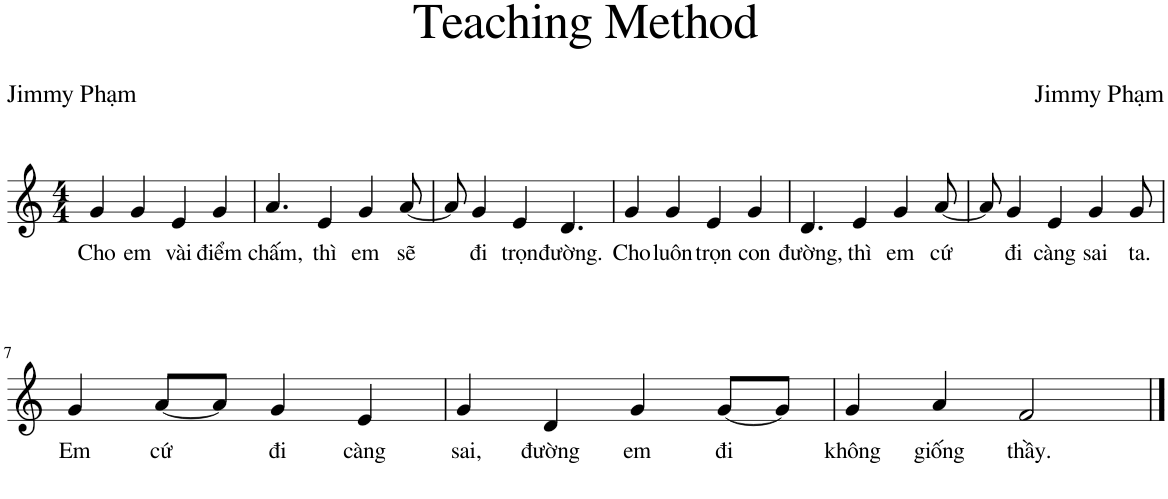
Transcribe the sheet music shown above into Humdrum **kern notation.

**kern	**text
*part1	*part1
*staff1	*staff1
*I"Piano	*
*I'Pno.	*
*clefG2	*
*k[]	*
*M4/4	*
=1	=1
!	!LO:LY:b
4g/	Cho
!	!LO:LY:b
4g/	em
!	!LO:LY:b
4e/	vài
!	!LO:LY:b
4g/	điểm
=2	=2
!	!LO:LY:b
4.a/	chấm,
!	!LO:LY:b
4e/	thì
!	!LO:LY:b
4g/	em
!	!LO:LY:b
[8a/	sẽ
=3	=3
8a/]	.
!	!LO:LY:b
4g/	đi
!	!LO:LY:b
4e/	trọn
!	!LO:LY:b
4.d/	đường.
=4	=4
!	!LO:LY:b
4g/	Cho
!	!LO:LY:b
4g/	luôn
!	!LO:LY:b
4e/	trọn
!	!LO:LY:b
4g/	con
=5	=5
!	!LO:LY:b
4.d/	đường,
!	!LO:LY:b
4e/	thì
!	!LO:LY:b
4g/	em
!	!LO:LY:b
[8a/	cứ
=6	=6
8a/]	.
!	!LO:LY:b
4g/	đi
!	!LO:LY:b
4e/	càng
!	!LO:LY:b
4g/	sai
!	!LO:LY:b
8g/	ta.
!!LO:LB:g=z
=7	=7
!	!LO:LY:b
4g/	Em
!	!LO:LY:b
[8a/L	cứ
8a/J]	.
!	!LO:LY:b
4g/	đi
!	!LO:LY:b
4e/	càng
=8	=8
!	!LO:LY:b
4g/	sai,
!	!LO:LY:b
4d/	đường
!	!LO:LY:b
4g/	em
!	!LO:LY:b
[8g/L	đi
8g/J]	.
=9	=9
!	!LO:LY:b
4g/	không
!	!LO:LY:b
4a/	giống
!	!LO:LY:b
2f/	thầy.
==	==
*-	*-
